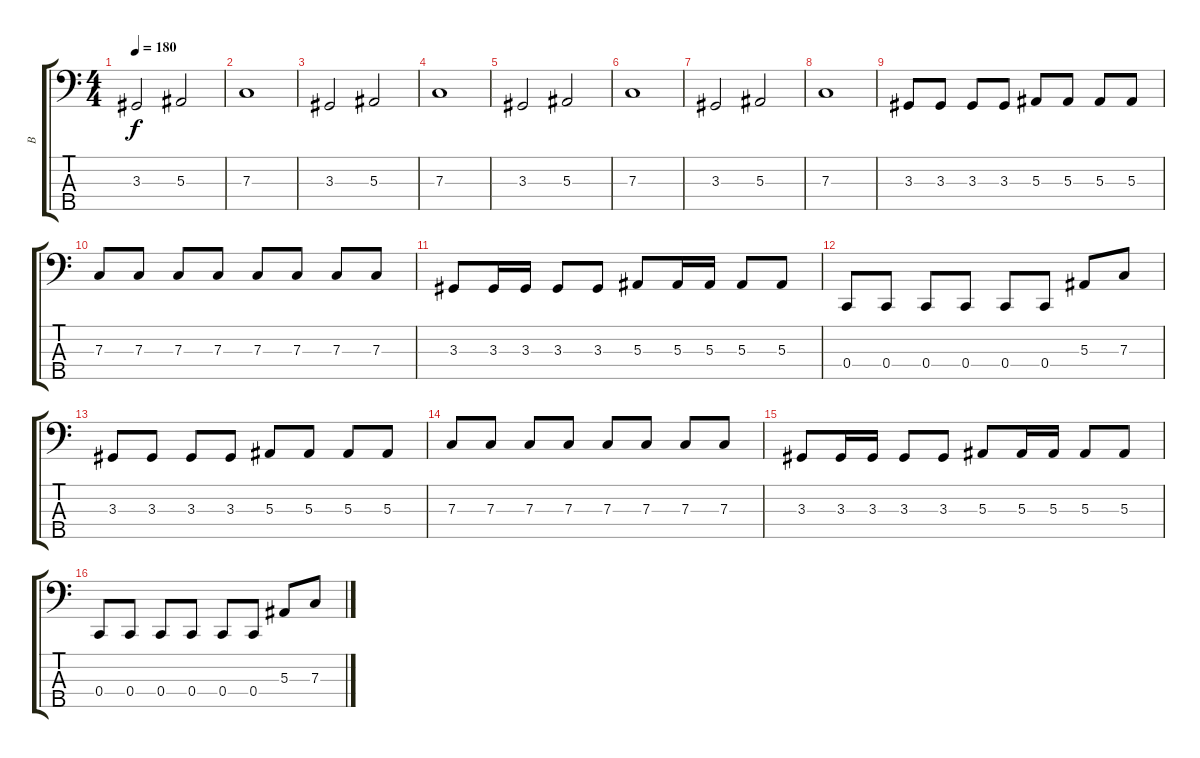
\track ("B" "B") {instrument electricbasspick}
\staff {score tabs}
\tuning (Eb2 Bb1 F1 C1 G0) {hide}
\ts (4 4)
\tempo 180
\clef f4
\ks c
3.3.2{dy f} 5.3.2 |
7.3.1 |
3.3.2 5.3.2 |
7.3.1 |
3.3.2 5.3.2 |
7.3.1 |
3.3.2 5.3.2 |
7.3.1 |
3.3.8 3.3.8 3.3.8 3.3.8 5.3.8 5.3.8 5.3.8 5.3.8 |
7.3.8 7.3.8 7.3.8 7.3.8 7.3.8 7.3.8 7.3.8 7.3.8 |
3.3.8 3.3.16 3.3.16 3.3.8 3.3.8 5.3.8 5.3.16 5.3.16 5.3.8 5.3.8 |
0.4.8 0.4.8 0.4.8 0.4.8 0.4.8 0.4.8 5.3.8 7.3.8 |
3.3.8 3.3.8 3.3.8 3.3.8 5.3.8 5.3.8 5.3.8 5.3.8 |
7.3.8 7.3.8 7.3.8 7.3.8 7.3.8 7.3.8 7.3.8 7.3.8 |
3.3.8 3.3.16 3.3.16 3.3.8 3.3.8 5.3.8 5.3.16 5.3.16 5.3.8 5.3.8 |
0.4.8 0.4.8 0.4.8 0.4.8 0.4.8 0.4.8 5.3.8 7.3.8
